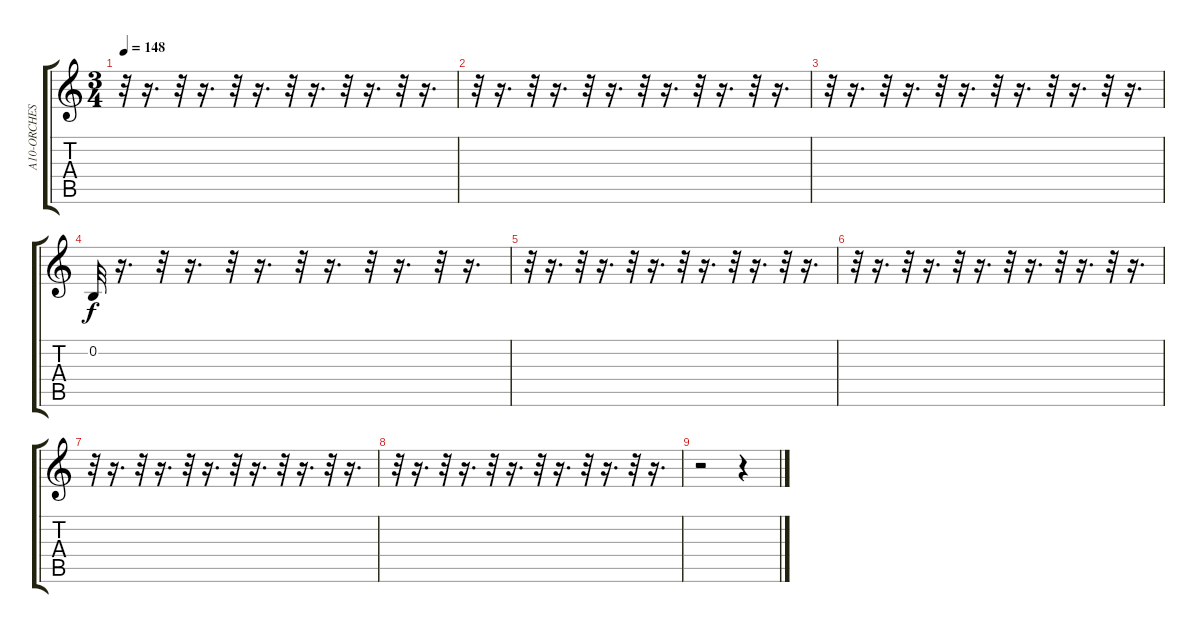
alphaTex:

\track ("A10-ORCHESTRA   " "A10-ORCHES") {instrument stringensemble1}
\staff {score tabs}
\tuning (E4 B3 G3 D3 A2 E2) {hide}
\ts (3 4)
\tempo 148
\clef g2
\ks c
r.32{dy ff} r.16{d} r.32 r.16{d} r.32 r.16{d} r.32 r.16{d} r.32 r.16{d} r.32 r.16{d} |
r.32 r.16{d} r.32 r.16{d} r.32 r.16{d} r.32 r.16{d} r.32 r.16{d} r.32 r.16{d} |
r.32 r.16{d} r.32 r.16{d} r.32 r.16{d} r.32 r.16{d} r.32 r.16{d} r.32 r.16{d} |
0.2.32{dy f} r.16{d} r.32 r.16{d} r.32 r.16{d} r.32 r.16{d} r.32 r.16{d} r.32 r.16{d} |
r.32 r.16{d} r.32 r.16{d} r.32 r.16{d} r.32 r.16{d} r.32 r.16{d} r.32 r.16{d} |
r.32 r.16{d} r.32 r.16{d} r.32 r.16{d} r.32 r.16{d} r.32 r.16{d} r.32 r.16{d} |
r.32 r.16{d} r.32 r.16{d} r.32 r.16{d} r.32 r.16{d} r.32 r.16{d} r.32 r.16{d} |
r.32 r.16{d} r.32 r.16{d} r.32 r.16{d} r.32 r.16{d} r.32 r.16{d} r.32 r.16{d} |
r.2 r.4
